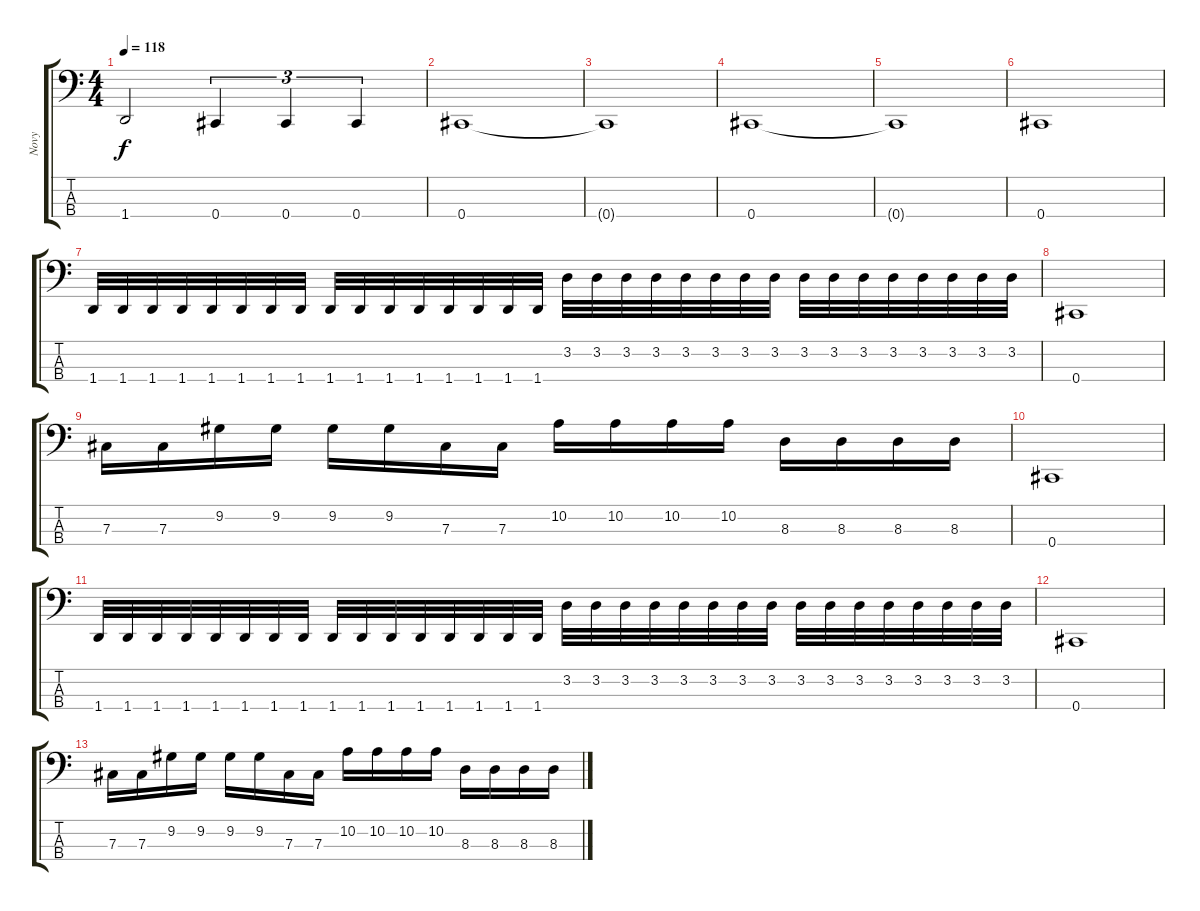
\track ("Novy" "Novy") {instrument electricbasspick}
\staff {score tabs}
\tuning (E2 B1 Gb1 Db1) {hide}
\ts (4 4)
\tempo 118
\clef f4
\ks c
1.4.2{dy f} 0.4.4{tu (3 2)} 0.4.4{tu (3 2)} 0.4.4{tu (3 2)} |
0.4.1 |
0.4{t}.1 |
0.4.1 |
0.4{t}.1 |
0.4.1 |
1.4.32 1.4.32 1.4.32 1.4.32 1.4.32 1.4.32 1.4.32 1.4.32 1.4.32 1.4.32 1.4.32 1.4.32 1.4.32 1.4.32 1.4.32 1.4.32 3.2.32 3.2.32 3.2.32 3.2.32 3.2.32 3.2.32 3.2.32 3.2.32 3.2.32 3.2.32 3.2.32 3.2.32 3.2.32 3.2.32 3.2.32 3.2.32 |
0.4.1 |
7.3.16 7.3.16 9.2.16 9.2.16 9.2.16 9.2.16 7.3.16 7.3.16 10.2.16 10.2.16 10.2.16 10.2.16 8.3.16 8.3.16 8.3.16 8.3.16 |
0.4.1 |
1.4.32 1.4.32 1.4.32 1.4.32 1.4.32 1.4.32 1.4.32 1.4.32 1.4.32 1.4.32 1.4.32 1.4.32 1.4.32 1.4.32 1.4.32 1.4.32 3.2.32 3.2.32 3.2.32 3.2.32 3.2.32 3.2.32 3.2.32 3.2.32 3.2.32 3.2.32 3.2.32 3.2.32 3.2.32 3.2.32 3.2.32 3.2.32 |
0.4.1 |
7.3.16 7.3.16 9.2.16 9.2.16 9.2.16 9.2.16 7.3.16 7.3.16 10.2.16 10.2.16 10.2.16 10.2.16 8.3.16 8.3.16 8.3.16 8.3.16
